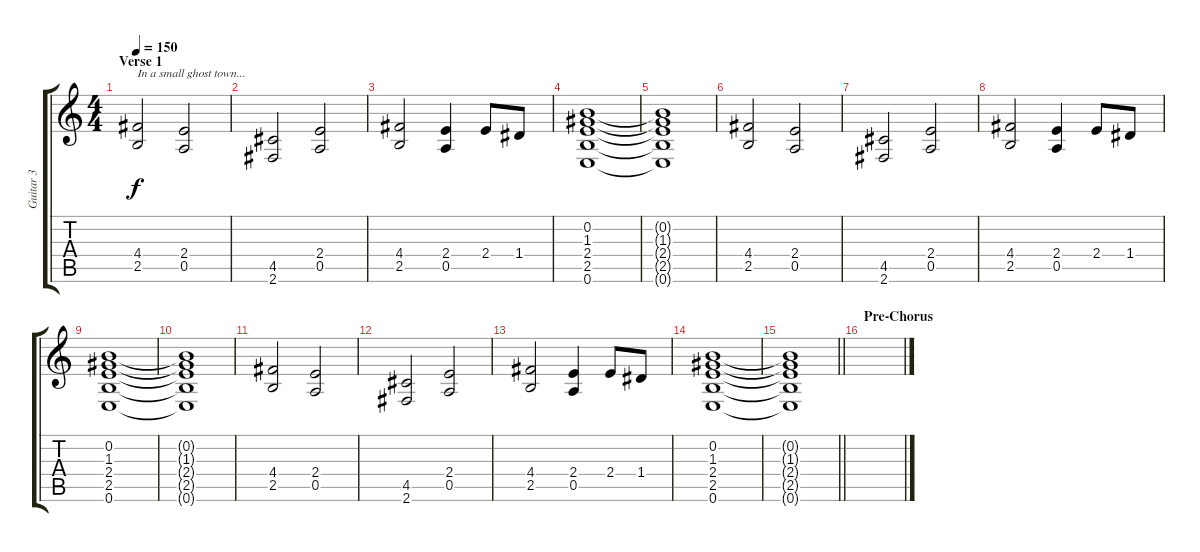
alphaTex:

\track ("Guitar 3" "Guitar 3") {instrument electricguitarclean}
\staff {score tabs}
\tuning (E4 B3 G3 D3 A2 E2) {hide}
\ts (4 4)
\section ("" "Verse 1")
\tempo 150
\clef g2
\ks c
(4.4 2.5).2{txt "In a small ghost town..." dy f} (2.4 0.5).2 |
(4.5 2.6).2 (2.4 0.5).2 |
(4.4 2.5).2 (2.4 0.5).4 2.4.8 1.4.8 |
(0.2 1.3 2.4 2.5 0.6).1 |
(0.2{t} 1.3{t} 2.4{t} 2.5{t} 0.6{t}).1 |
(4.4 2.5).2 (2.4 0.5).2 |
(4.5 2.6).2 (2.4 0.5).2 |
(4.4 2.5).2 (2.4 0.5).4 2.4.8 1.4.8 |
(0.2 1.3 2.4 2.5 0.6).1 |
(0.2{t} 1.3{t} 2.4{t} 2.5{t} 0.6{t}).1 |
(4.4 2.5).2 (2.4 0.5).2 |
(4.5 2.6).2 (2.4 0.5).2 |
(4.4 2.5).2 (2.4 0.5).4 2.4.8 1.4.8 |
(0.2 1.3 2.4 2.5 0.6).1 |
\barLineRight lightlight
(0.2{t} 1.3{t} 2.4{t} 2.5{t} 0.6{t}).1 |
\section ("" "Pre-Chorus")
